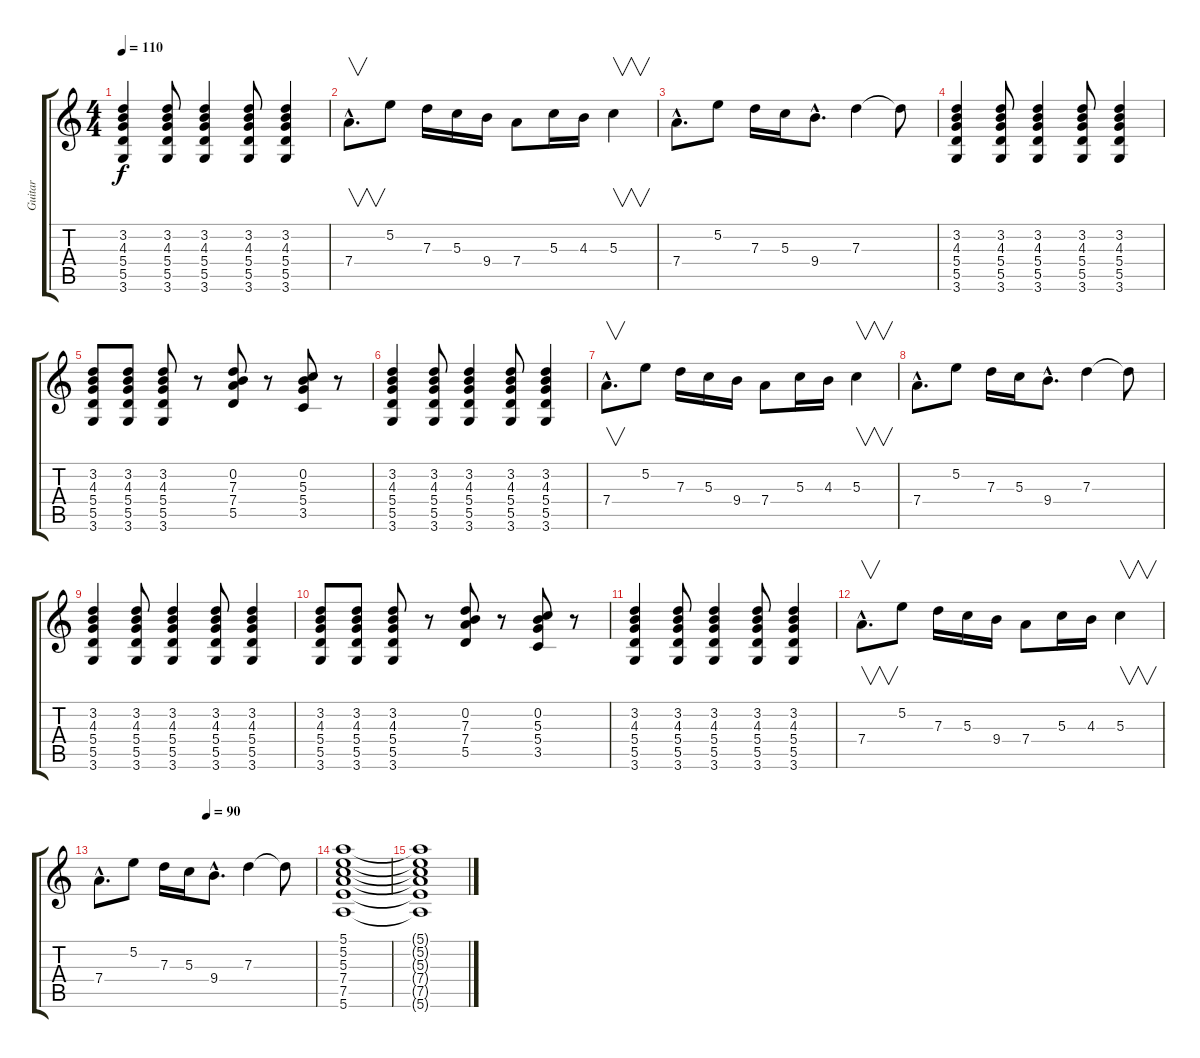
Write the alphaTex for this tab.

\track ("Guitar" "Guitar") {instrument electricguitarclean}
\staff {score tabs}
\tuning (E4 B3 G3 D3 A2 E2) {hide}
\ts (4 4)
\tempo 110
\clef g2
\ks c
(3.2 4.3 5.4 5.5 3.6).4{dy f} (3.2 4.3 5.4 5.5 3.6).8 (3.2 4.3 5.4 5.5 3.6).4 (3.2 4.3 5.4 5.5 3.6).8 (3.2 4.3 5.4 5.5 3.6).4 |
7.4{hac}.8{v d volume 16} 5.2.8 7.3.16 5.3.16 9.4.16 7.4.8 5.3.16 4.3.16 5.3.4{v} |
7.4{hac}.8{d} 5.2.8 7.3.16 5.3.16 9.4{hac}.8{d} 7.3.4 7.3{t}.8 |
(3.2 4.3 5.4 5.5 3.6).4{volume 10} (3.2 4.3 5.4 5.5 3.6).8 (3.2 4.3 5.4 5.5 3.6).4 (3.2 4.3 5.4 5.5 3.6).8 (3.2 4.3 5.4 5.5 3.6).4 |
(3.2 4.3 5.4 5.5 3.6).8 (3.2 4.3 5.4 5.5 3.6).8 (3.2 4.3 5.4 5.5 3.6).8 r.8 (0.2 7.3 7.4 5.5).8 r.8 (0.2 5.3 5.4 3.5).8 r.8 |
(3.2 4.3 5.4 5.5 3.6).4 (3.2 4.3 5.4 5.5 3.6).8 (3.2 4.3 5.4 5.5 3.6).4 (3.2 4.3 5.4 5.5 3.6).8 (3.2 4.3 5.4 5.5 3.6).4 |
7.4{hac}.8{v d volume 16} 5.2.8 7.3.16 5.3.16 9.4.16 7.4.8 5.3.16 4.3.16 5.3.4{v} |
7.4{hac}.8{d} 5.2.8 7.3.16 5.3.16 9.4{hac}.8{d} 7.3.4 7.3{t}.8 |
(3.2 4.3 5.4 5.5 3.6).4{volume 10} (3.2 4.3 5.4 5.5 3.6).8 (3.2 4.3 5.4 5.5 3.6).4 (3.2 4.3 5.4 5.5 3.6).8 (3.2 4.3 5.4 5.5 3.6).4 |
(3.2 4.3 5.4 5.5 3.6).8 (3.2 4.3 5.4 5.5 3.6).8 (3.2 4.3 5.4 5.5 3.6).8 r.8 (0.2 7.3 7.4 5.5).8 r.8 (0.2 5.3 5.4 3.5).8 r.8 |
(3.2 4.3 5.4 5.5 3.6).4 (3.2 4.3 5.4 5.5 3.6).8 (3.2 4.3 5.4 5.5 3.6).4 (3.2 4.3 5.4 5.5 3.6).8 (3.2 4.3 5.4 5.5 3.6).4 |
7.4{hac}.8{v d volume 16} 5.2.8 7.3.16 5.3.16 9.4.16 7.4.8 5.3.16 4.3.16 5.3.4{v} |
\tempo (90 0.5)
7.4{hac}.8{d} 5.2.8 7.3.16 5.3.16 9.4{hac}.8{d} 7.3.4 7.3{t}.8 |
(5.1 5.2 5.3 7.4 7.5 5.6).1{volume 10} |
(5.1{t} 5.2{t} 5.3{t} 7.4{t} 7.5{t} 5.6{t}).1
